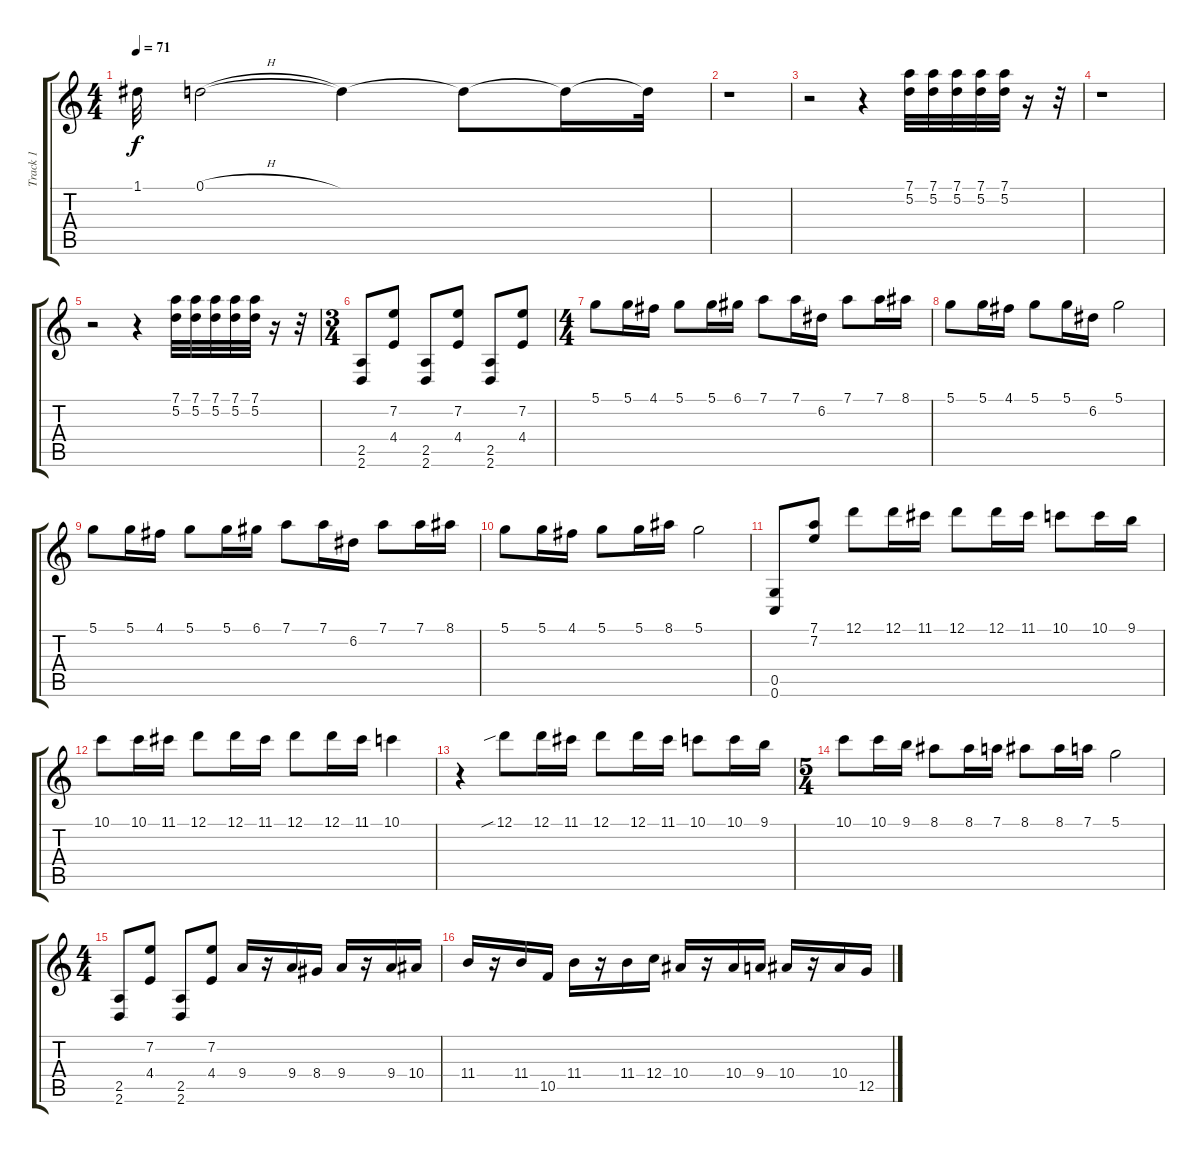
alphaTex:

\track ("Track 1" "Track 1") {instrument distortionguitar}
\staff {score tabs}
\tuning (D4 A3 F3 C3 G2 C2) {hide}
\ts (4 4)
\tempo 71
\clef g2
\ks c
1.1.32{dy f} 0.1{h}.2 0.1{t}.4 0.1{t}.8 0.1{t}.16 0.1{t}.32 |
r.1 |
r.2 r.4 (7.1 5.2).32 (7.1 5.2).32 (7.1 5.2).32 (7.1 5.2).32 (7.1 5.2).32 r.16 r.32 |
r.1 |
r.2 r.4 (7.1 5.2).32 (7.1 5.2).32 (7.1 5.2).32 (7.1 5.2).32 (7.1 5.2).32 r.16 r.32 |
\ts (3 4)
(2.5 2.6).8 (7.2 4.4).8 (2.5 2.6).8 (7.2 4.4).8 (2.5 2.6).8 (7.2 4.4).8 |
\ts (4 4)
5.1.8 5.1.16 4.1.16 5.1.8 5.1.16 6.1.16 7.1.8 7.1.16 6.2.16 7.1.8 7.1.16 8.1.16 |
5.1.8 5.1.16 4.1.16 5.1.8 5.1.16 6.2.16 5.1.2 |
5.1.8 5.1.16 4.1.16 5.1.8 5.1.16 6.1.16 7.1.8 7.1.16 6.2.16 7.1.8 7.1.16 8.1.16 |
5.1.8 5.1.16 4.1.16 5.1.8 5.1.16 8.1.16 5.1.2 |
(0.5 0.6).8 (7.1 7.2).8 12.1.8 12.1.16 11.1.16 12.1.8 12.1.16 11.1.16 10.1.8 10.1.16 9.1.16 |
10.1.8 10.1.16 11.1.16 12.1.8 12.1.16 11.1.16 12.1.8 12.1.16 11.1.16 10.1.4 |
r.4 12.1{sib}.8 12.1.16 11.1.16 12.1.8 12.1.16 11.1.16 10.1.8 10.1.16 9.1.16 |
\ts (5 4)
10.1.8 10.1.16 9.1.16 8.1.8 8.1.16 7.1.16 8.1.8 8.1.16 7.1.16 5.1.2 |
\ts (4 4)
(2.5 2.6).8 (7.2 4.4).8 (2.5 2.6).8 (7.2 4.4).8 9.4.16 r.16 9.4.16 8.4.16 9.4.16 r.16 9.4.16 10.4.16 |
11.4.16 r.16 11.4.16 10.5.16 11.4.16 r.16 11.4.16 12.4.16 10.4.16 r.16 10.4.16 9.4.16 10.4.16 r.16 10.4.16 12.5.16
